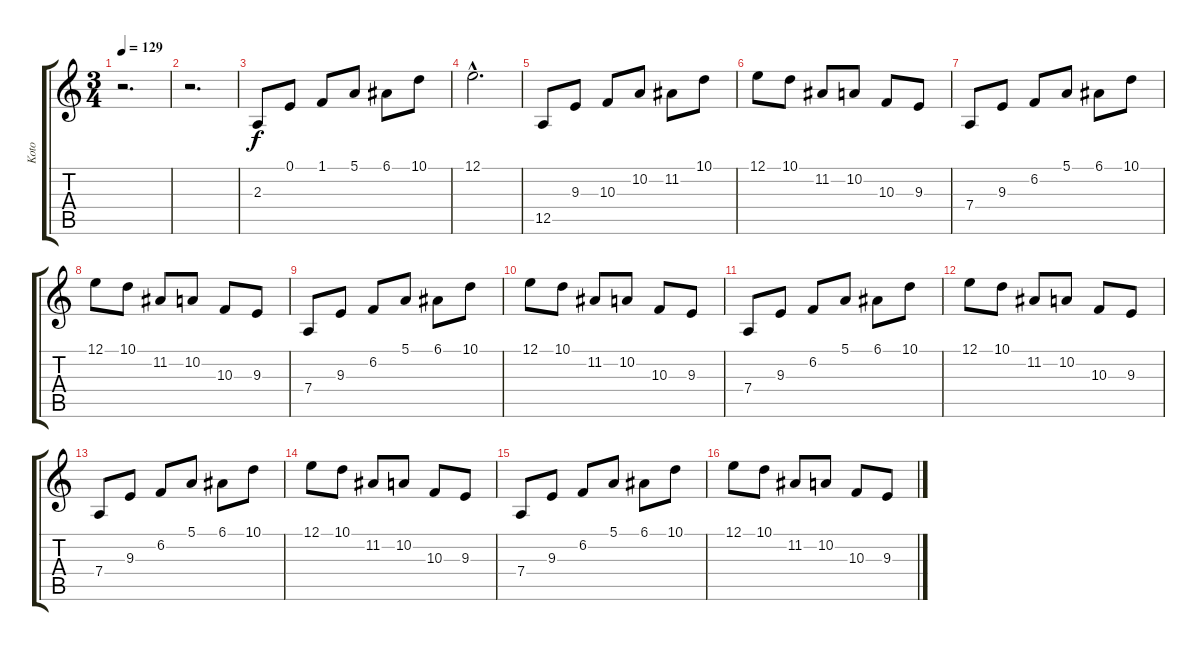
\track ("Koto" "Koto") {instrument koto}
\staff {score tabs}
\tuning (E4 B3 G3 D3 A2 E2) {hide}
\ts (3 4)
\tempo 129
\clef g2
\ks c
r.2{d dy f instrument koto} |
r.2{d} |
2.3.8 0.1.8 1.1.8 5.1.8 6.1.8 10.1.8 |
12.1{hac}.2{d} |
12.5.8 9.3.8 10.3.8 10.2.8 11.2.8 10.1.8 |
12.1.8 10.1.8 11.2.8 10.2.8 10.3.8 9.3.8 |
7.4.8 9.3.8 6.2.8 5.1.8 6.1.8 10.1.8 |
12.1.8 10.1.8 11.2.8 10.2.8 10.3.8 9.3.8 |
7.4.8 9.3.8 6.2.8 5.1.8 6.1.8 10.1.8 |
12.1.8 10.1.8 11.2.8 10.2.8 10.3.8 9.3.8 |
7.4.8 9.3.8 6.2.8 5.1.8 6.1.8 10.1.8 |
12.1.8 10.1.8 11.2.8 10.2.8 10.3.8 9.3.8 |
7.4.8 9.3.8 6.2.8 5.1.8 6.1.8 10.1.8 |
12.1.8 10.1.8 11.2.8 10.2.8 10.3.8 9.3.8 |
7.4.8 9.3.8 6.2.8 5.1.8 6.1.8 10.1.8 |
12.1.8 10.1.8 11.2.8 10.2.8 10.3.8 9.3.8
